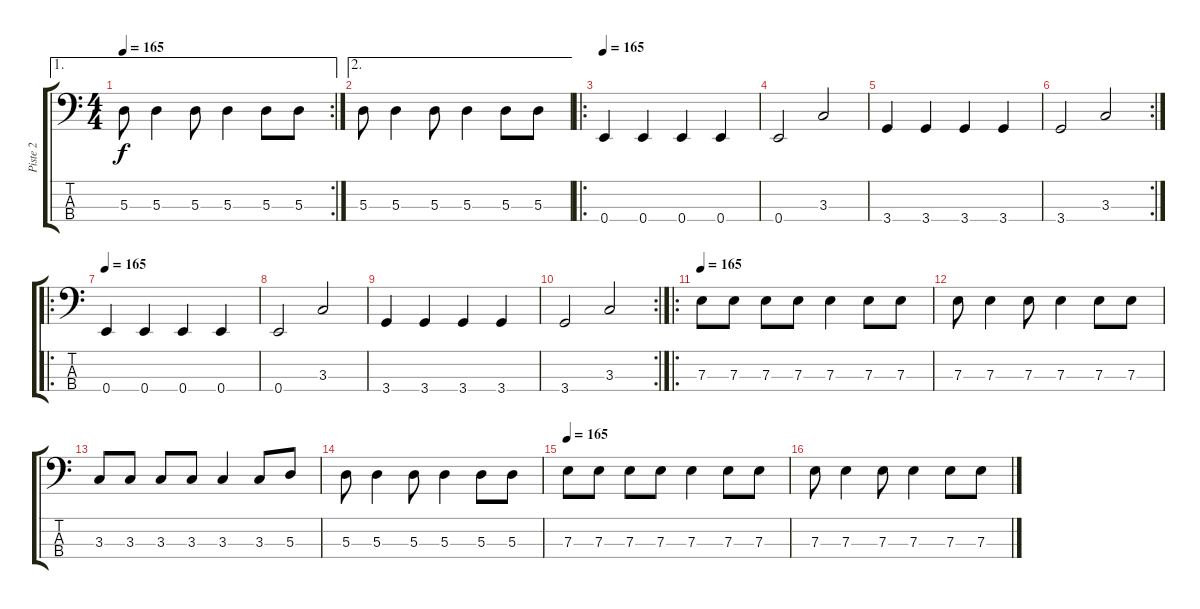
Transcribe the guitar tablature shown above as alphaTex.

\track ("Piste 2" "Piste 2") {instrument electricbassfinger}
\staff {score tabs}
\tuning (G2 D2 A1 E1) {hide}
\ae 1
\rc 2
\ts (4 4)
\tempo 165
\clef f4
\ks c
5.3.8{dy f} 5.3.4 5.3.8 5.3.4 5.3.8 5.3.8 |
\ae 2
5.3.8 5.3.4 5.3.8 5.3.4 5.3.8 5.3.8 |
\ro
\tempo 165
0.4.4 0.4.4 0.4.4 0.4.4 |
0.4.2 3.3.2 |
3.4.4 3.4.4 3.4.4 3.4.4 |
\rc 2
3.4.2 3.3.2 |
\ro
\tempo 165
0.4.4 0.4.4 0.4.4 0.4.4 |
0.4.2 3.3.2 |
3.4.4 3.4.4 3.4.4 3.4.4 |
\rc 2
3.4.2 3.3.2 |
\ro
\tempo 165
7.3.8 7.3.8 7.3.8 7.3.8 7.3.4 7.3.8 7.3.8 |
7.3.8 7.3.4 7.3.8 7.3.4 7.3.8 7.3.8 |
3.3.8 3.3.8 3.3.8 3.3.8 3.3.4 3.3.8 5.3.8 |
5.3.8 5.3.4 5.3.8 5.3.4 5.3.8 5.3.8 |
\tempo 165
7.3.8 7.3.8 7.3.8 7.3.8 7.3.4 7.3.8 7.3.8 |
7.3.8 7.3.4 7.3.8 7.3.4 7.3.8 7.3.8
